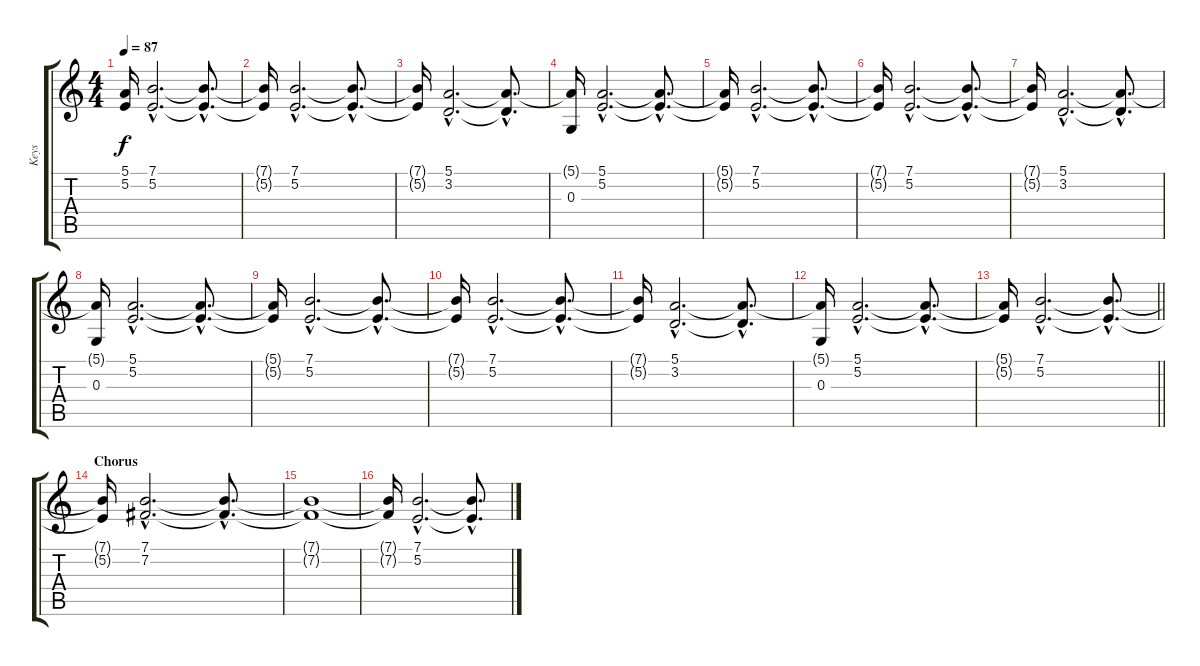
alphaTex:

\track ("Keys" "Keys") {instrument pad8sweep}
\staff {score tabs}
\tuning (E4 B3 G3 D3 A2 E2) {hide}
\ts (4 4)
\tempo 87
\clef g2
\ks c
(5.1{t} 5.2{t}).16{dy f} (7.1{hac} 5.2{hac}).2{d} (7.1{hac t} 5.2{hac t}).8{d} |
(7.1{t} 5.2{t}).16 (7.1{hac} 5.2{hac}).2{d} (7.1{hac t} 5.2{hac t}).8{d} |
(7.1{t} 5.2{t}).16 (5.1{hac} 3.2{hac}).2{d} (5.1{hac t} 3.2{hac t}).8{d} |
(5.1{t} 0.3).16 (5.1{hac} 5.2{hac}).2{d} (5.1{hac t} 5.2{hac t}).8{d} |
(5.1{t} 5.2{t}).16 (7.1{hac} 5.2{hac}).2{d} (7.1{hac t} 5.2{hac t}).8{d} |
(7.1{t} 5.2{t}).16 (7.1{hac} 5.2{hac}).2{d} (7.1{hac t} 5.2{hac t}).8{d} |
(7.1{t} 5.2{t}).16 (5.1{hac} 3.2{hac}).2{d} (5.1{hac t} 3.2{hac t}).8{d} |
(5.1{t} 0.3).16 (5.1{hac} 5.2{hac}).2{d} (5.1{hac t} 5.2{hac t}).8{d} |
(5.1{t} 5.2{t}).16 (7.1{hac} 5.2{hac}).2{d} (7.1{hac t} 5.2{hac t}).8{d} |
(7.1{t} 5.2{t}).16 (7.1{hac} 5.2{hac}).2{d} (7.1{hac t} 5.2{hac t}).8{d} |
(7.1{t} 5.2{t}).16 (5.1{hac} 3.2{hac}).2{d} (5.1{hac t} 3.2{hac t}).8{d} |
(5.1{t} 0.3).16 (5.1{hac} 5.2{hac}).2{d} (5.1{hac t} 5.2{hac t}).8{d} |
\barLineRight lightlight
(5.1{t} 5.2{t}).16 (7.1{hac} 5.2{hac}).2{d} (7.1{hac t} 5.2{hac t}).8{d} |
\section ("" "Chorus")
(7.1{t} 5.2{t}).16 (7.1{hac} 7.2{hac}).2{d} (7.1{hac t} 7.2{hac t}).8{d} |
(7.1{t} 7.2{t}).1 |
(7.1{t} 7.2{t}).16 (7.1{hac} 5.2{hac}).2{d} (7.1{hac t} 5.2{hac t}).8{d}
